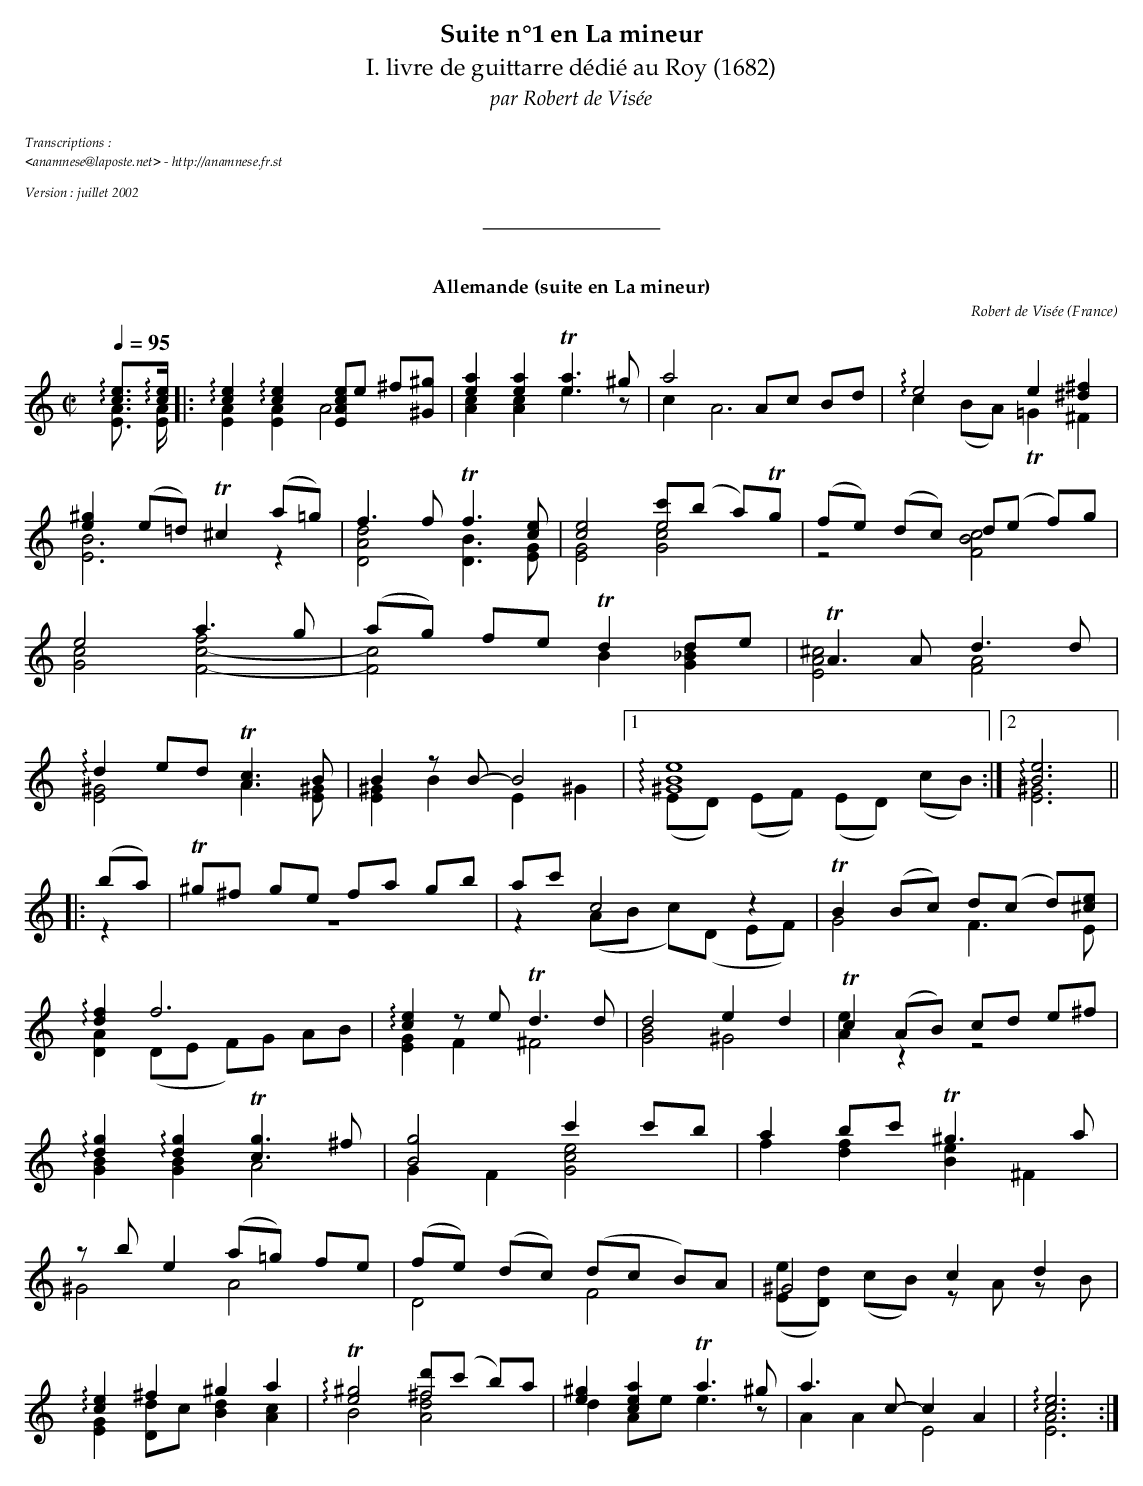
X:1
T:Allemande (suite en La mineur)
C:Robert de Visée
O:France
M:C|
L:1/8
Q:1/4=95
K:Am
K:C treble
U: I=!arpeggio!
%%staves (1 2)
V:1
I[c3/2e3/2]I[c/e/] |: I[c2e2]I[c2e2][EAce]e ^f[^G^g] | [e2a2][e2a2] !trill![e3a3] ^g | a4 Ac Bd |
Ie4 e2 [^d2^f2] | [e2^g2] (e=d) !trill!^c2 (a=g) | f3 f !trill!f3 [ce] | [c4e4] [ec'](b a)!trill!g |
(fe) (dc) d(e f)g | e4 a3 g | (ag) fe !trill!d2 de | !trill!A3 A d3d |
Id2ed !trill![A3c3]B | B2 zB-B4 |1 I[^G8B8e8] :|2 I[B6e6] ||!
|: (ba) | !trill!^g^f ge fa gb | ac' c4 z2 | !trill!B2 (Bc) d(c d)[^ce] |
I[d2f2] f6 | I[c2e2] z e !trill!d3d | d4 e2d2 | !trill!c2 (AB) cd e^f |
I[d2g2] I[d2g2] !trill![c3g3] ^f | [B4g4] c'2 c'b | a2 bc' !trill!^g3 a | zb e2 (a=g) fe |
(fe) (dc) (dc B)A | ^G4 c2d2 | I[c2e2] ^f2 ^g2 a2 |
I!trill![e4^g4] [^fd'](c' b)a | [e2^g2] [c2e2a2] !trill!a3^g | a3 c-c2 A2 | I[c6e6] :|
V:2
[E3/2A3/2] [E/A/] |: [E2A2][E2A2]A4 | [A2c2][A2c2]e3z | c2A6 |
c2 (BA) !trill!=G2 ^F2 | [E6B6] z2 | [D4A4d4] [D3B3] [EG] | [E4G4] [G4c4e4] |
z4 [F4B4c4] | [G4c4] [F4-c4-f4] | [F4c4] B2 [G2_B2d2] |[E4A4^c4] [F4A4] |
[E4^G4]A3 [E^G] | [E2^G2] B2E2^G2 |1 (ED) (EF) (ED) (cB) :|2 [E6^G6] ||!
|: z2 | z8 | z2 (AB c)(D EF) | G4 F3E |
[D2A2] (DE F)G AB | [E2G2] F2 ^F4 | [G4B4] ^G4 | [A2e2] z2 z4 |
[G2B2][G2B2] A4 | G2F2 [G4c4e4] | f2 [d2f2] [B2e2] ^F2 | ^G4 A4 |
D4F4 | ([Ee][Dd]) (cB) zA zB | [E2G2] [Dd]c [B2d2] [A2c2] |
B4 [A4d4^f4] | d2 Ae e3z | A2A2 E4 | [E6A6] :|
